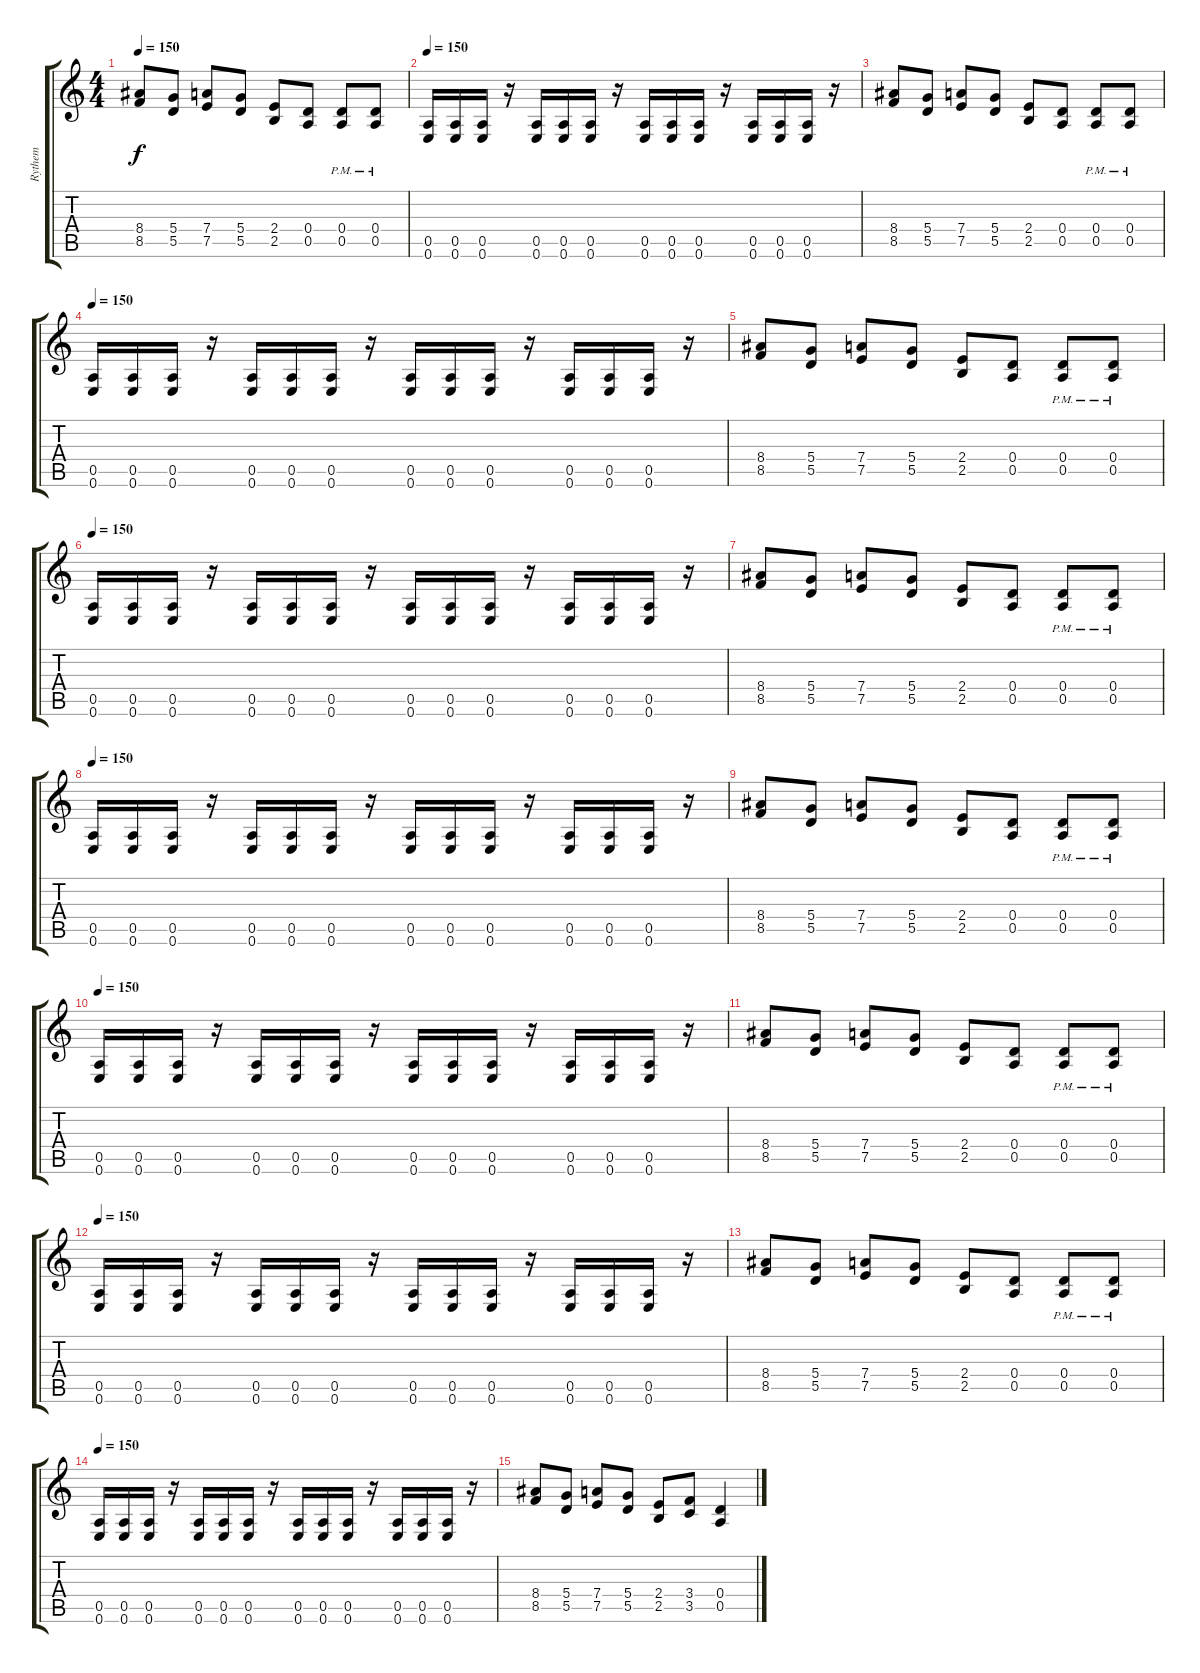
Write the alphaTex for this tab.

\track ("Rythem" "Rythem") {instrument distortionguitar}
\staff {score tabs}
\tuning (E4 B3 G3 D3 A2 E2) {hide}
\ts (4 4)
\tempo 150
\clef g2
\ks c
(8.4 8.5).8{dy f} (5.4 5.5).8 (7.4 7.5).8 (5.4 5.5).8 (2.4 2.5).8 (0.4 0.5).8 (0.4{pm} 0.5{pm}).8 (0.4{pm} 0.5{pm}).8 |
\tempo 150
(0.5 0.6).16 (0.5 0.6).16 (0.5 0.6).16 r.16 (0.5 0.6).16 (0.5 0.6).16 (0.5 0.6).16 r.16 (0.5 0.6).16 (0.5 0.6).16 (0.5 0.6).16 r.16 (0.5 0.6).16 (0.5 0.6).16 (0.5 0.6).16 r.16 |
(8.4 8.5).8 (5.4 5.5).8 (7.4 7.5).8 (5.4 5.5).8 (2.4 2.5).8 (0.4 0.5).8 (0.4{pm} 0.5{pm}).8 (0.4{pm} 0.5{pm}).8 |
\tempo 150
(0.5 0.6).16 (0.5 0.6).16 (0.5 0.6).16 r.16 (0.5 0.6).16 (0.5 0.6).16 (0.5 0.6).16 r.16 (0.5 0.6).16 (0.5 0.6).16 (0.5 0.6).16 r.16 (0.5 0.6).16 (0.5 0.6).16 (0.5 0.6).16 r.16 |
(8.4 8.5).8 (5.4 5.5).8 (7.4 7.5).8 (5.4 5.5).8 (2.4 2.5).8 (0.4 0.5).8 (0.4{pm} 0.5{pm}).8 (0.4{pm} 0.5{pm}).8 |
\tempo 150
(0.5 0.6).16 (0.5 0.6).16 (0.5 0.6).16 r.16 (0.5 0.6).16 (0.5 0.6).16 (0.5 0.6).16 r.16 (0.5 0.6).16 (0.5 0.6).16 (0.5 0.6).16 r.16 (0.5 0.6).16 (0.5 0.6).16 (0.5 0.6).16 r.16 |
(8.4 8.5).8 (5.4 5.5).8 (7.4 7.5).8 (5.4 5.5).8 (2.4 2.5).8 (0.4 0.5).8 (0.4{pm} 0.5{pm}).8 (0.4{pm} 0.5{pm}).8 |
\tempo 150
(0.5 0.6).16 (0.5 0.6).16 (0.5 0.6).16 r.16 (0.5 0.6).16 (0.5 0.6).16 (0.5 0.6).16 r.16 (0.5 0.6).16 (0.5 0.6).16 (0.5 0.6).16 r.16 (0.5 0.6).16 (0.5 0.6).16 (0.5 0.6).16 r.16 |
(8.4 8.5).8 (5.4 5.5).8 (7.4 7.5).8 (5.4 5.5).8 (2.4 2.5).8 (0.4 0.5).8 (0.4{pm} 0.5{pm}).8 (0.4{pm} 0.5{pm}).8 |
\tempo 150
(0.5 0.6).16 (0.5 0.6).16 (0.5 0.6).16 r.16 (0.5 0.6).16 (0.5 0.6).16 (0.5 0.6).16 r.16 (0.5 0.6).16 (0.5 0.6).16 (0.5 0.6).16 r.16 (0.5 0.6).16 (0.5 0.6).16 (0.5 0.6).16 r.16 |
(8.4 8.5).8 (5.4 5.5).8 (7.4 7.5).8 (5.4 5.5).8 (2.4 2.5).8 (0.4 0.5).8 (0.4{pm} 0.5{pm}).8 (0.4{pm} 0.5{pm}).8 |
\tempo 150
(0.5 0.6).16 (0.5 0.6).16 (0.5 0.6).16 r.16 (0.5 0.6).16 (0.5 0.6).16 (0.5 0.6).16 r.16 (0.5 0.6).16 (0.5 0.6).16 (0.5 0.6).16 r.16 (0.5 0.6).16 (0.5 0.6).16 (0.5 0.6).16 r.16 |
(8.4 8.5).8 (5.4 5.5).8 (7.4 7.5).8 (5.4 5.5).8 (2.4 2.5).8 (0.4 0.5).8 (0.4{pm} 0.5{pm}).8 (0.4{pm} 0.5{pm}).8 |
\tempo 150
(0.5 0.6).16 (0.5 0.6).16 (0.5 0.6).16 r.16 (0.5 0.6).16 (0.5 0.6).16 (0.5 0.6).16 r.16 (0.5 0.6).16 (0.5 0.6).16 (0.5 0.6).16 r.16 (0.5 0.6).16 (0.5 0.6).16 (0.5 0.6).16 r.16 |
(8.4 8.5).8 (5.4 5.5).8 (7.4 7.5).8 (5.4 5.5).8 (2.4 2.5).8 (3.4 3.5).8 (0.4 0.5).4
